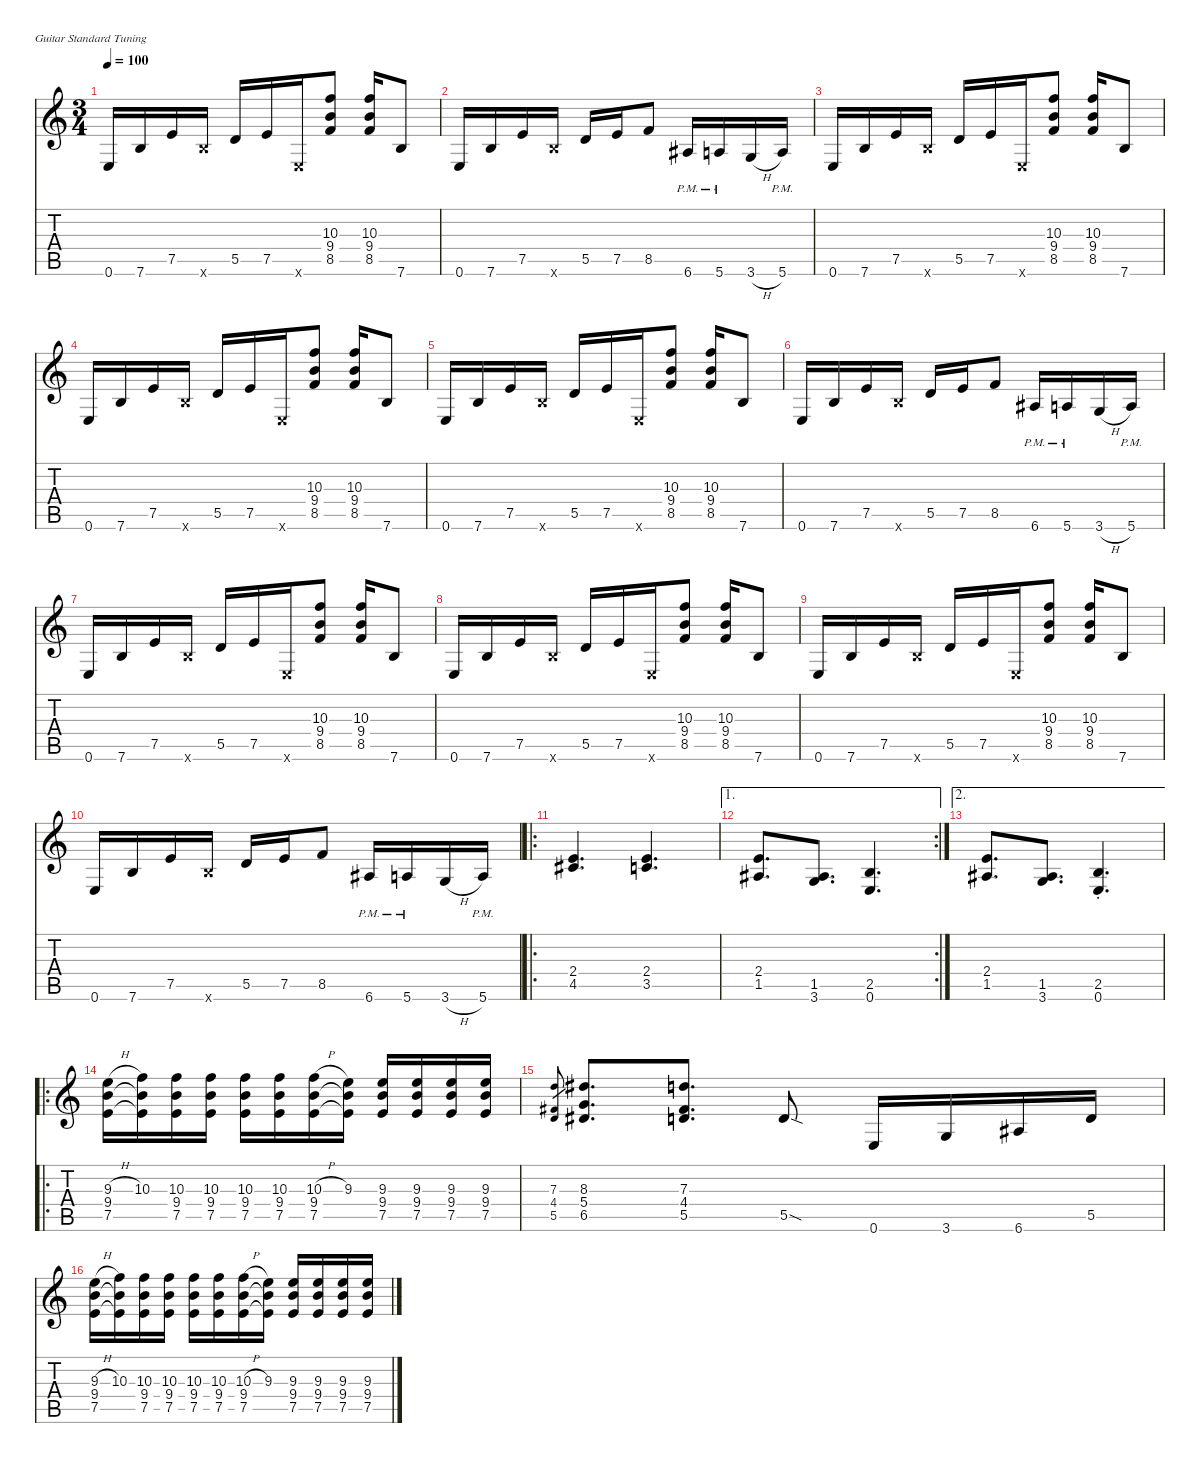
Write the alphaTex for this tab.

\defaultSystemsLayout 4
\hideDynamics
\bracketExtendMode nobrackets
\singleTrackTrackNamePolicy hidden
\multiTrackTrackNamePolicy hidden
\firstSystemTrackNameMode fullname
\firstSystemTrackNameOrientation horizontal
\otherSystemsTrackNameOrientation horizontal
\track ("Guitar" "dist.guit.") {instrument distortionguitar}
\staff {score tabs}
\tuning (E4 B3 G3 D3 A2 E2)
\ts (3 4)
\tempo 100
\clef g2
\ks c
0.6.16{dy f beam Up} 7.6.16{beam Up} 7.5.16{beam Up} 7.6{x}.16{beam Up} 5.5.16{beam Up} 7.5.16{beam Up} 0.6{x}.16{beam Up} (10.3 9.4 8.5).8{beam Up} (10.3 9.4 8.5).16{beam Up} 7.6.8{beam Up} |
0.6.16{beam Up} 7.6.16{beam Up} 7.5.16{beam Up} 7.6{x}.16{beam Up} 5.5.16{beam Up} 7.5.16{beam Up} 8.5.8{beam Up} 6.6{pm acc #}.16{beam Up} 5.6{pm}.16{beam Up} 3.6{h}.16{beam Up} 5.6{pm}.16{beam Up} |
0.6.16{beam Up} 7.6.16{beam Up} 7.5.16{beam Up} 7.6{x}.16{beam Up} 5.5.16{beam Up} 7.5.16{beam Up} 0.6{x}.16{beam Up} (10.3 9.4 8.5).8{beam Up} (10.3 9.4 8.5).16{beam Up} 7.6.8{beam Up} |
0.6.16{beam Up} 7.6.16{beam Up} 7.5.16{beam Up} 7.6{x}.16{beam Up} 5.5.16{beam Up} 7.5.16{beam Up} 0.6{x}.16{beam Up} (10.3 9.4 8.5).8{beam Up} (10.3 9.4 8.5).16{beam Up} 7.6.8{beam Up} |
0.6.16{beam Up} 7.6.16{beam Up} 7.5.16{beam Up} 7.6{x}.16{beam Up} 5.5.16{beam Up} 7.5.16{beam Up} 0.6{x}.16{beam Up} (10.3 9.4 8.5).8{beam Up} (10.3 9.4 8.5).16{beam Up} 7.6.8{beam Up} |
0.6.16{beam Up} 7.6.16{beam Up} 7.5.16{beam Up} 7.6{x}.16{beam Up} 5.5.16{beam Up} 7.5.16{beam Up} 8.5.8{beam Up} 6.6{pm acc #}.16{beam Up} 5.6{pm}.16{beam Up} 3.6{h}.16{beam Up} 5.6{pm}.16{beam Up} |
0.6.16{beam Up} 7.6.16{beam Up} 7.5.16{beam Up} 7.6{x}.16{beam Up} 5.5.16{beam Up} 7.5.16{beam Up} 0.6{x}.16{beam Up} (10.3 9.4 8.5).8{beam Up} (10.3 9.4 8.5).16{beam Up} 7.6.8{beam Up} |
0.6.16{beam Up} 7.6.16{beam Up} 7.5.16{beam Up} 7.6{x}.16{beam Up} 5.5.16{beam Up} 7.5.16{beam Up} 0.6{x}.16{beam Up} (10.3 9.4 8.5).8{beam Up} (10.3 9.4 8.5).16{beam Up} 7.6.8{beam Up} |
0.6.16{beam Up} 7.6.16{beam Up} 7.5.16{beam Up} 7.6{x}.16{beam Up} 5.5.16{beam Up} 7.5.16{beam Up} 0.6{x}.16{beam Up} (10.3 9.4 8.5).8{beam Up} (10.3 9.4 8.5).16{beam Up} 7.6.8{beam Up} |
0.6.16{beam Up} 7.6.16{beam Up} 7.5.16{beam Up} 7.6{x}.16{beam Up} 5.5.16{beam Up} 7.5.16{beam Up} 8.5.8{beam Up} 6.6{pm acc #}.16{beam Up} 5.6{pm}.16{beam Up} 3.6{h}.16{beam Up} 5.6{pm}.16{beam Up} |
\ro
(2.4 4.5{acc #}).4{d beam Up} (2.4 3.5).4{d beam Up} |
\ae 1
\rc 2
(2.4 1.5{acc #}).8{d beam Up} (1.5{acc #} 3.6).8{d beam Up} (2.5 0.6).4{d beam Up} |
\ae 2
(2.4 1.5{acc #}).8{d beam Up} (1.5{acc #} 3.6).8{d beam Up} (2.5{st} 0.6{st}).4{d beam Up} |
\ro
(9.3{h} 9.4 7.5).16{beam Down} (10.3 9.4{t} 7.5{t}).16{beam Down} (10.3 9.4 7.5).16{beam Down} (10.3 9.4 7.5).16{beam Down} (10.3 9.4 7.5).16{beam Down} (10.3 9.4 7.5).16{beam Down} (10.3{h} 9.4 7.5).16{beam Down} (9.3 9.4{t} 7.5{t}).16{beam Down} (9.3 9.4 7.5).16{beam Up} (9.3 9.4 7.5).16{beam Up} (9.3 9.4 7.5).16{beam Up} (9.3 9.4 7.5).16{beam Up} |
(7.3 4.4{acc #} 5.5).8{gr dy mf beam Up} (8.3{acc #} 5.4 6.5{acc #}).8{d dy f beam Up} (7.3 4.4{acc #} 5.5).8{d beam Up} 5.5{sod}.8{beam Up} 0.6.16{beam Up} 3.6.16{beam Up} 6.6{acc #}.16{beam Up} 5.5.16{beam Up} |
(9.3{h} 9.4 7.5).16{beam Down} (10.3 9.4{t} 7.5{t}).16{beam Down} (10.3 9.4 7.5).16{beam Down} (10.3 9.4 7.5).16{beam Down} (10.3 9.4 7.5).16{beam Down} (10.3 9.4 7.5).16{beam Down} (10.3{h} 9.4 7.5).16{beam Down} (9.3 9.4{t} 7.5{t}).16{beam Down} (9.3 9.4 7.5).16{beam Up} (9.3 9.4 7.5).16{beam Up} (9.3 9.4 7.5).16{beam Up} (9.3 9.4 7.5).16{beam Up}
